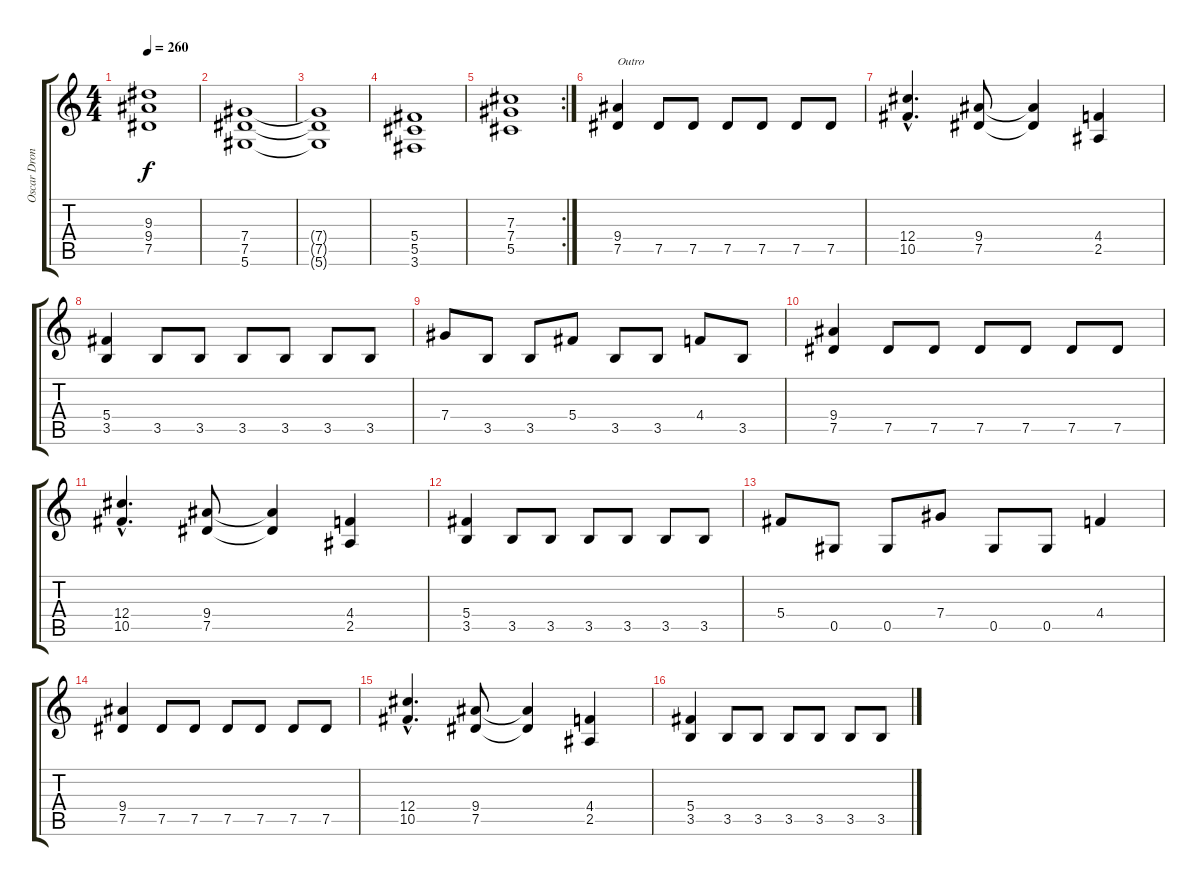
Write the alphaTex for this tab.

\track ("Oscar Dronjak (Rhythm - Lead Guitar)" "Oscar Dron") {instrument distortionguitar}
\staff {score tabs}
\tuning (Eb4 Bb3 Gb3 Db3 Ab2 Eb2) {hide}
\ts (4 4)
\tempo 260
\clef g2
\ks c
(9.3 9.4 7.5).1{dy f} |
(7.4 7.5 5.6).1 |
(7.4{t} 7.5{t} 5.6{t}).1 |
(5.4 5.5 3.6).1 |
\rc 2
(7.3 7.4 5.5).1 |
(9.4 7.5).4{txt "Outro"} 7.5.8 7.5.8 7.5.8 7.5.8 7.5.8 7.5.8 |
(12.4{hac} 10.5{hac}).4{d} (9.4 7.5).8 (9.4{t} 7.5{t}).4 (4.4 2.5).4 |
(5.4 3.5).4 3.5.8 3.5.8 3.5.8 3.5.8 3.5.8 3.5.8 |
7.4.8 3.5.8 3.5.8 5.4.8 3.5.8 3.5.8 4.4.8 3.5.8 |
(9.4 7.5).4 7.5.8 7.5.8 7.5.8 7.5.8 7.5.8 7.5.8 |
(12.4{hac} 10.5{hac}).4{d} (9.4 7.5).8 (9.4{t} 7.5{t}).4 (4.4 2.5).4 |
(5.4 3.5).4 3.5.8 3.5.8 3.5.8 3.5.8 3.5.8 3.5.8 |
5.4.8 0.5.8 0.5.8 7.4.8 0.5.8 0.5.8 4.4.4 |
(9.4 7.5).4 7.5.8 7.5.8 7.5.8 7.5.8 7.5.8 7.5.8 |
(12.4{hac} 10.5{hac}).4{d} (9.4 7.5).8 (9.4{t} 7.5{t}).4 (4.4 2.5).4 |
(5.4 3.5).4 3.5.8 3.5.8 3.5.8 3.5.8 3.5.8 3.5.8
